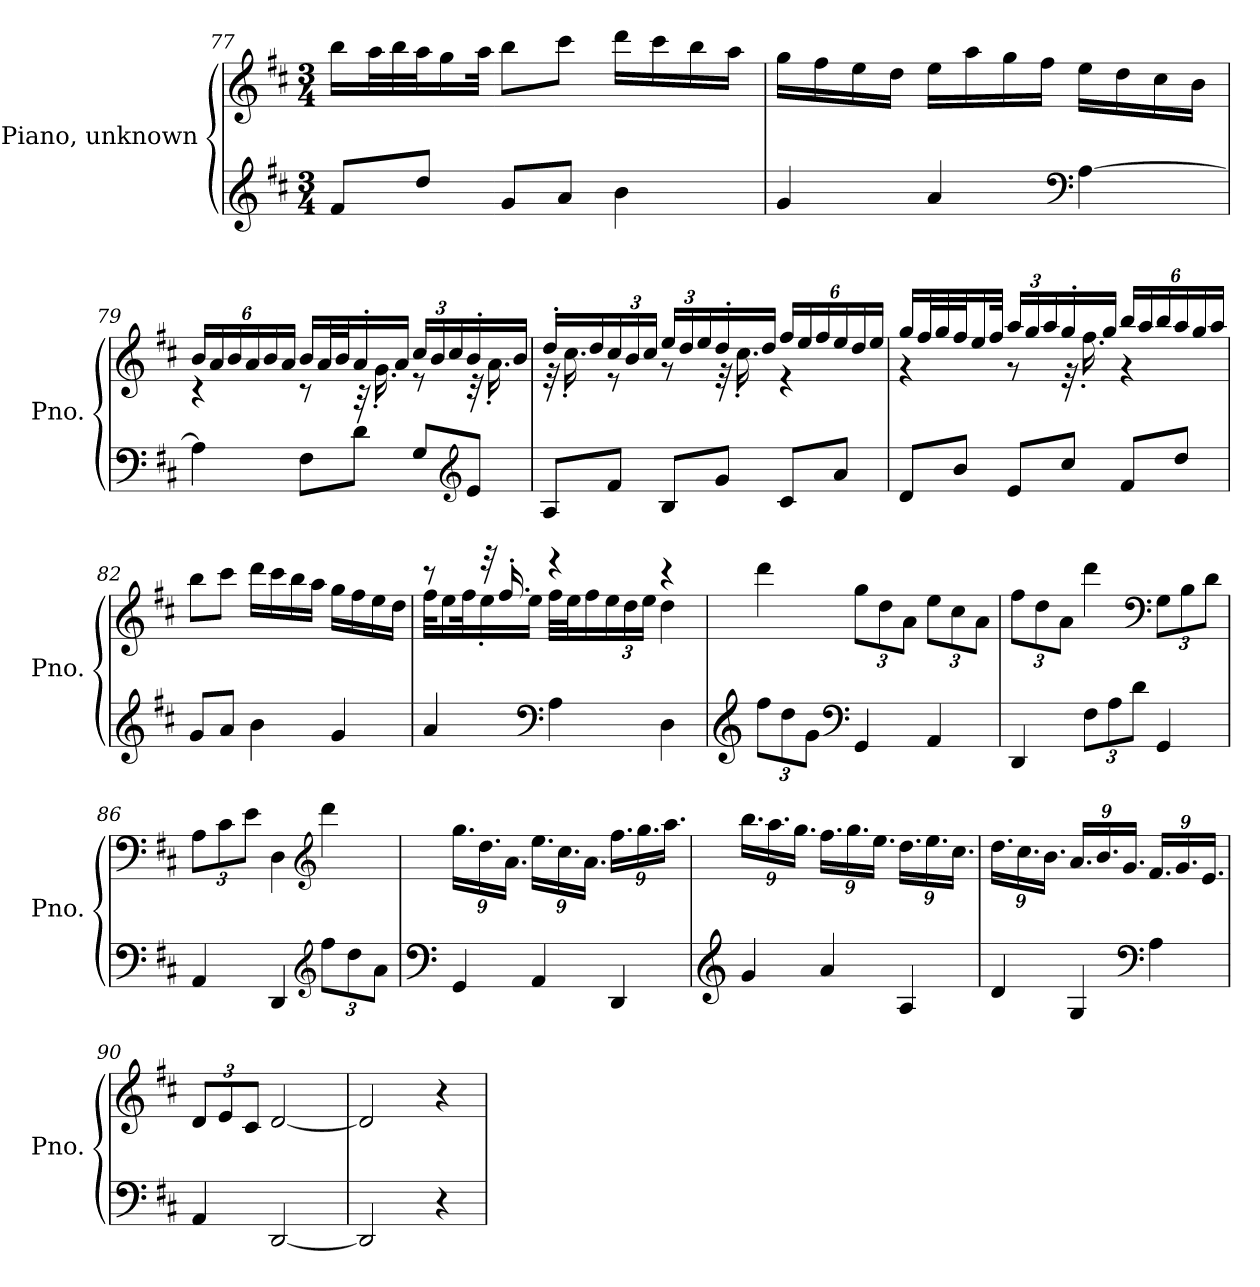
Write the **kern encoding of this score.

**kern	**kern
*part1	*part1
*staff2	*staff1
*I"Piano, unknown	*
*I'Pno.	*
!!LO:LB:g=z
*clefG2	*clefG2
*k[f#c#]	*k[f#c#]
*M3/4	*M3/4
=77	=77
8f#/L	16bb\LL
.	32aa\L
.	32bb\
8dd/J	32aa\J
.	16gg\
.	32aa\JJk
8g/L	8bb\L
8a/J	8ccc#\J
4b\	16ddd\LL
.	16ccc#\
.	16bb\
.	16aa\JJ
=78	=78
4g/	16gg\LL
.	16ff#\
.	16ee\
.	16dd\JJ
4a/	16ee\LL
.	16aa\
.	16gg\
.	16ff#\JJ
*clefF4	*
[4A\	16ee\LL
.	16dd\
.	16cc#\
.	16b\JJ
!!LO:LB:g=z
=79	=79
*	*Xbrackettup
*	*^
4A\]	24b/LL	4r
.	24a/	.
.	24b/	.
.	24a/	.
.	24b/	.
.	24a/JJ	.
8F#\L	16b/LL	8r
.	32a/L	.
.	32b/J	.
8d\J	16a'/	32r
.	.	16.g'\
.	16a/JJ	.
8G/L	24cc#/LL	8r
.	24b/	.
.	24cc#/	.
*clefG2	*	*
8e/J	16b'/	32r
.	.	16.a'\
.	16b/JJ	.
=80	=80	=80
8A/L	16dd'/LL	32r
.	.	16.cc#'\
.	16dd/	.
8f#/J	24cc#/	8r
.	24b/	.
.	24cc#/JJ	.
8B/L	24ee/LL	8r
.	24dd/	.
.	24ee/	.
8g/J	16dd'/	32r
.	.	16.cc#'\
.	16dd/JJ	.
8c#/L	24ff#/LL	4r
.	24ee/	.
.	24ff#/	.
8a/J	24ee/	.
.	24dd/	.
.	24ee/JJ	.
!!LO:PB:g=z	!!
=81	=81	=81
8d/L	16gg/LL	4r
.	32ff#/L	.
.	32gg/	.
8b/J	32ff#/J	.
.	16ee/	.
.	32ff#/JJk	.
8e/L	24aa/LL	8r
.	24gg/	.
.	24aa/	.
8cc#/J	16gg'/	32r
.	.	16.ff#'\
.	16gg/JJ	.
8f#/L	24bb/LL	4r
.	24aa/	.
.	24bb/	.
8dd/J	24aa/	.
.	24gg/	.
.	24aa/JJ	.
*	*v	*v
=82	=82
8g/L	8bb\L
8a/J	8ccc#\J
4b\	16ddd\LL
.	16ccc#\
.	16bb\
.	16aa\JJ
4g/	16gg\LL
.	16ff#\
.	16ee\
.	16dd\JJ
!!LO:LB:g=z
=83	=83
*	*^
4a/	8r	32ff#\KLL
.	.	16ee\
.	.	32ff#\K
.	32r	16ee'\
.	16.ff#'/	.
.	.	16ee\JJ
*clefF4	*	*
4A\	4r	32ff#\LLL
.	.	32ee\J
.	.	16ff#\
.	.	24ee\
.	.	24dd\
.	.	24ee\JJ
4D\	4r	4dd\
*	*v	*v
=84	=84
*clefG2	*
*Xbrackettup	*
12ff#\L	4ddd\
12dd\	.
12g\J	.
*clefF4	*
4GG/	12gg\L
.	12dd\
.	12a\J
4AA/	12ee\L
.	12cc#\
.	12a\J
=85	=85
4DD/	12ff#\L
.	12dd\
.	12a\J
12F#\L	4ddd\
12A\	.
12d\J	.
*	*clefF4
4GG/	12G\L
.	12B\
.	12d\J
!!LO:LB:g=z
=86	=86
4AA/	12A\L
.	12c#\
.	12e\J
4DD/	4D\
*clefG2	*clefG2
12ff#\L	4ddd\
12dd\	.
12a\J	.
=87	=87
*clefF4	*
4GG/	18.gg\LL
.	18.dd\
.	18.a\JJ
4AA/	18.ee\LL
.	18.cc#\
.	18.a\JJ
4DD/	18.ff#\LL
.	18.gg\
.	18.aa\JJ
=88	=88
*clefG2	*
4g/	18.bb\LL
.	18.aa\
.	18.gg\JJ
4a/	18.ff#\LL
.	18.gg\
.	18.ee\JJ
4A/	18.dd\LL
.	18.ee\
.	18.cc#\JJ
!!LO:LB:g=z
=89	=89
4d/	18.dd\LL
.	18.cc#\
.	18.b\JJ
4G/	18.a/LL
.	18.b/
.	18.g/JJ
*clefF4	*
4A\	18.f#/LL
.	18.g/
.	18.e/JJ
=90	=90
4AA/	12d/L
.	12e/
.	12c#/J
[2DD/	[2d/
=91	=91
2DD/]	2d/]
4r	4r
=	=
*-	*-
